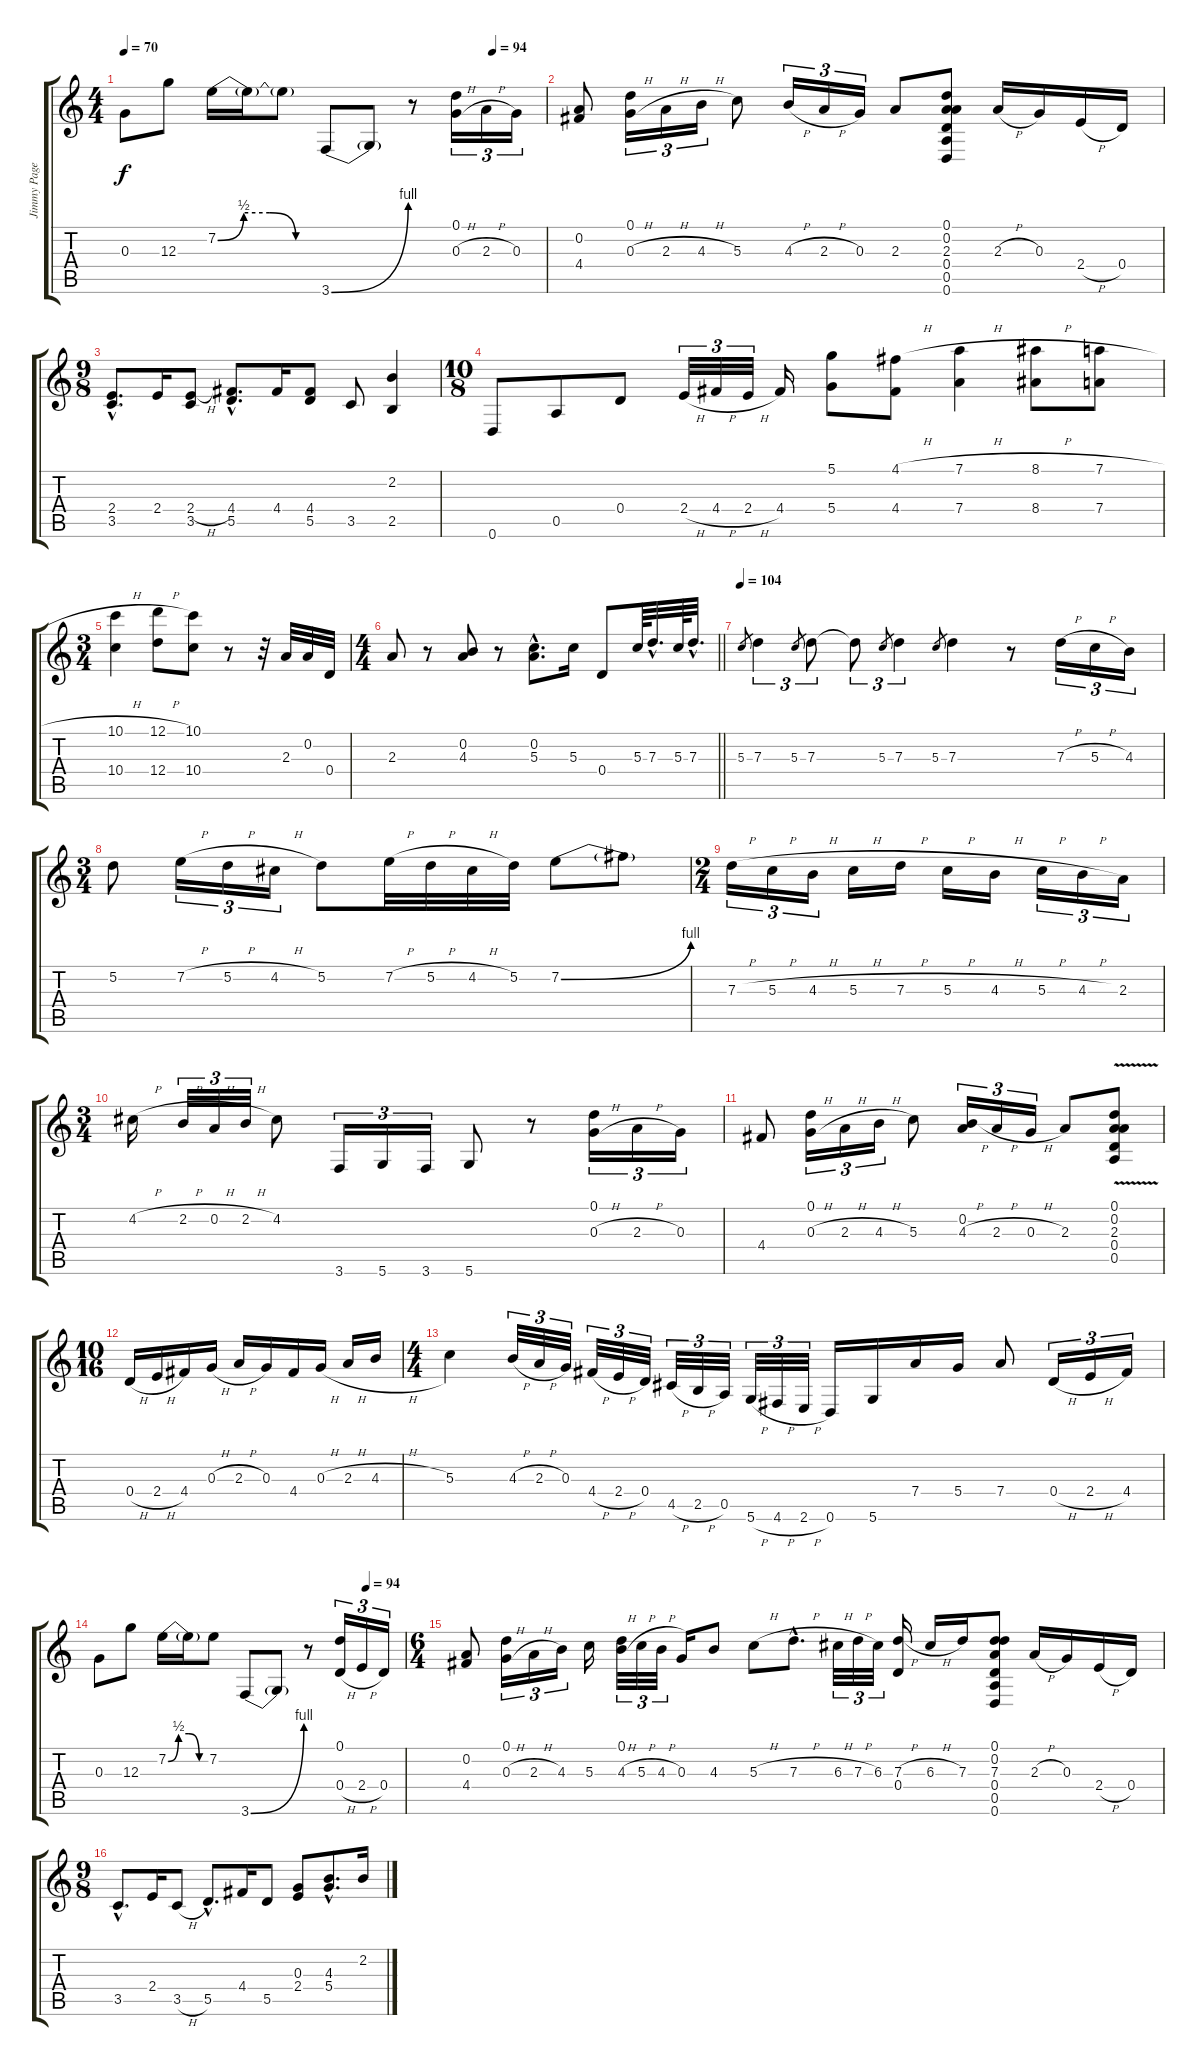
\track ("Jimmy Page " "Jimmy Page") {instrument acousticguitarsteel}
\staff {score tabs}
\tuning (D4 A3 G3 D3 A2 D2) {hide}
\ts (4 4)
\tempo 70
\tempo (94 0.875)
\clef g2
\ks c
0.3.8{dy f} 12.3.8 7.2{be (custom 0 0 15 2 30 2 45 0 60 0)}.16 7.2{t}.16 7.2{t}.8 3.6{be (bend 0 0 60 4)}.8 3.6{t}.8 r.8 (0.1 0.3{h}).16{tu (3 2)} 2.3{h}.16{tu (3 2)} 0.3.16{tu (3 2)} |
(0.2 4.4).8 (0.1 0.3{h}).16{tu (3 2)} 2.3{h}.16{tu (3 2)} 4.3{h}.16{tu (3 2)} 5.3.8 4.3{h}.16{tu (3 2)} 2.3{h}.16{tu (3 2)} 0.3.16{tu (3 2)} 2.3.8 (0.1 0.2 2.3 0.4 0.5 0.6).8 2.3{h}.16 0.3.16 2.4{h}.16 0.4.16 |
\ts (9 8)
(2.4{hac} 3.5{hac}).8{d} 2.4.16 (2.4{h} 3.5).8 (4.4{hac} 5.5{hac}).8{d} 4.4.16 (4.4 5.5).8 3.5.8 (2.2 2.5).4 |
\ts (10 8)
0.6.8 0.5.8 0.4.8 2.4{h}.32{tu (3 2)} 4.4{h}.32{tu (3 2)} 2.4{h}.32{tu (3 2)} 4.4.16 (5.1 5.4).8 (4.1{h} 4.4).8 (7.1{h} 7.4).4 (8.1{h} 8.4).8 (7.1{h} 7.4).8 |
\ts (3 4)
(10.1{h} 10.4).4 (12.1{h} 12.4).8 (10.1 10.4).8 r.8 r.32 2.3.32 0.2.32 0.4.32 |
\ts (4 4)
\barLineRight lightlight
2.3.8 r.8 (0.2 4.3).8 r.8 (0.2{hac} 5.3{hac}).8{d} 5.3.16 0.4.8 5.3.64 7.3{hac}.32{d} 5.3.64 7.3{hac}.32{d} |
\tempo 104
5.3.8{gr} 7.3.4{tu (3 2)} 5.3.8{gr} 7.3.8{tu (3 2)} 7.3{t}.8{tu (3 2)} 5.3.8{gr} 7.3.4{tu (3 2)} 5.3.8{gr} 7.3.4 r.8 7.3{h}.16{tu (3 2)} 5.3{h}.16{tu (3 2)} 4.3.16{tu (3 2)} |
\ts (3 4)
5.2.8 7.2{h}.16{tu (3 2)} 5.2{h}.16{tu (3 2)} 4.2{h}.16{tu (3 2)} 5.2.8 7.2{h}.32 5.2{h}.32 4.2{h}.32 5.2.32 7.2{be (bend 0 0 60 4)}.8 7.2{t}.8 |
\ts (2 4)
7.3{h}.16{tu (3 2)} 5.3{h}.16{tu (3 2)} 4.3{h}.16{tu (3 2)} 5.3{h}.16 7.3{h}.16 5.3{h}.16 4.3{h}.16 5.3{h}.16{tu (3 2)} 4.3{h}.16{tu (3 2)} 2.3.16{tu (3 2)} |
\ts (3 4)
4.2{h}.16 2.2{h}.32{tu (3 2)} 0.2{h}.32{tu (3 2)} 2.2{h}.32{tu (3 2)} 4.2.8 3.6.16{tu (3 2)} 5.6.16{tu (3 2)} 3.6.16{tu (3 2)} 5.6.8 r.8 (0.1 0.3{h}).16{tu (3 2)} 2.3{h}.16{tu (3 2)} 0.3.16{tu (3 2)} |
4.4.8 (0.1 0.3{h}).16{tu (3 2)} 2.3{h}.16{tu (3 2)} 4.3{h}.16{tu (3 2)} 5.3.8 (0.2 4.3{h}).16{tu (3 2)} 2.3{h}.16{tu (3 2)} 0.3{h}.16{tu (3 2)} 2.3.8 (0.1 0.2 2.3{v} 0.4 0.5).8 |
\ts (10 16)
0.4{h}.16 2.4{h}.16 4.4.16 0.3{h}.16 2.3{h}.16 0.3.16 4.4.16 0.3{h}.16 2.3{h}.16 4.3{h}.16 |
\ts (4 4)
5.3.4 4.3{h}.32{tu (3 2)} 2.3{h}.32{tu (3 2)} 0.3.32{tu (3 2)} 4.4{h}.32{tu (3 2)} 2.4{h}.32{tu (3 2)} 0.4.32{tu (3 2)} 4.5{h}.32{tu (3 2)} 2.5{h}.32{tu (3 2)} 0.5.32{tu (3 2)} 5.6{h}.32{tu (3 2)} 4.6{h}.32{tu (3 2)} 2.6{h}.32{tu (3 2)} 0.6.16 5.6.16 7.4.16 5.4.16 7.4.8 0.4{h}.16{tu (3 2)} 2.4{h}.16{tu (3 2)} 4.4.16{tu (3 2)} |
\tempo (94 0.875)
0.3.8 12.3.8 7.2{be (custom 0 0 15 2 30 2 45 0 60 0)}.16 7.2{t}.16 7.2.8 3.6{be (bend 0 0 60 4)}.8 3.6{t}.8 r.8 (0.1 0.4{h}).16{tu (3 2)} 2.4{h}.16{tu (3 2)} 0.4.16{tu (3 2)} |
\ts (6 4)
(0.2 4.4).8 (0.1 0.3{h}).16{tu (3 2)} 2.3{h}.16{tu (3 2)} 4.3.16{tu (3 2)} 5.3.16 (0.1 4.3{h}).32{tu (3 2)} 5.3{h}.32{tu (3 2)} 4.3{h}.32{tu (3 2)} 0.3.16 4.3.8 5.3{h}.8 7.3{h hac}.8{d} 6.3{h}.32{tu (3 2)} 7.3{h}.32{tu (3 2)} 6.3.32{tu (3 2)} (7.3{h} 0.4).16 6.3{h}.16 7.3.16 (0.1 0.2 7.3 0.4 0.5 0.6).8 2.3{h}.16 0.3.16 2.4{h}.16 0.4.16 |
\ts (9 8)
3.5{hac}.8{d} 2.4.16 3.5{h}.8 5.5{hac}.8{d} 4.4.16 5.5.8 (0.3 2.4).8 (4.3{hac} 5.4{hac}).8{d} 2.2.16
